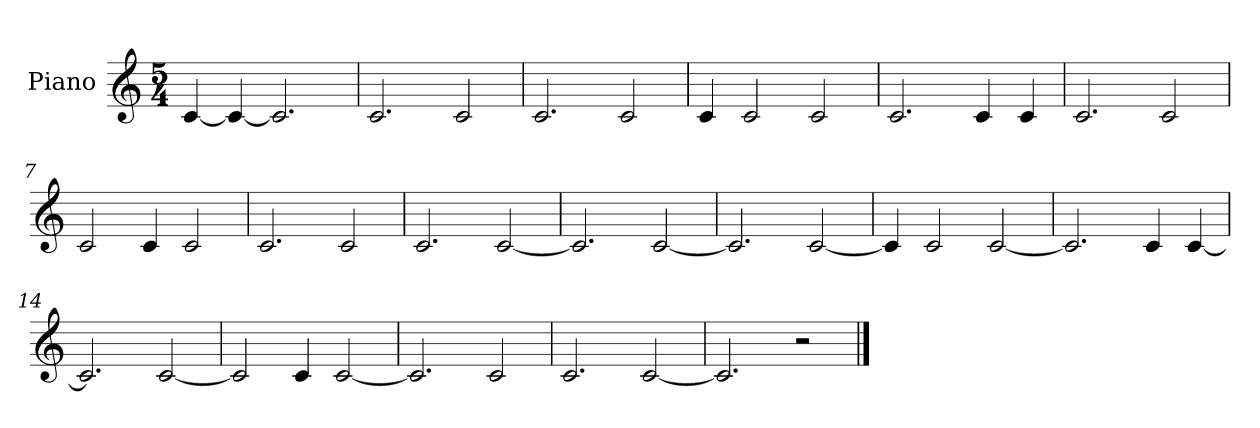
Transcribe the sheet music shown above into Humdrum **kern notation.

**kern
*part1
*staff1
*I"Piano
*I'Pno.
*clefG2
*k[]
*M5/4
*MM90
=1
[4c/
4c/_
2.c/]
=2
2.c/
2c/
=3
2.c/
2c/
=4
4c/
2c/
2c/
=5
2.c/
4c/
4c/
=6
2.c/
2c/
=7
2c/
4c/
2c/
=8
2.c/
2c/
=9
2.c/
[2c/
=10
2.c/]
[2c/
=11
2.c/]
[2c/
=12
4c/]
2c/
[2c/
=13
2.c/]
4c/
[4c/
=14
2.c/]
[2c/
=15
2c/]
4c/
[2c/
=16
2.c/]
2c/
=17
2.c/
[2c/
=18
2.c/]
2r
==
*-
